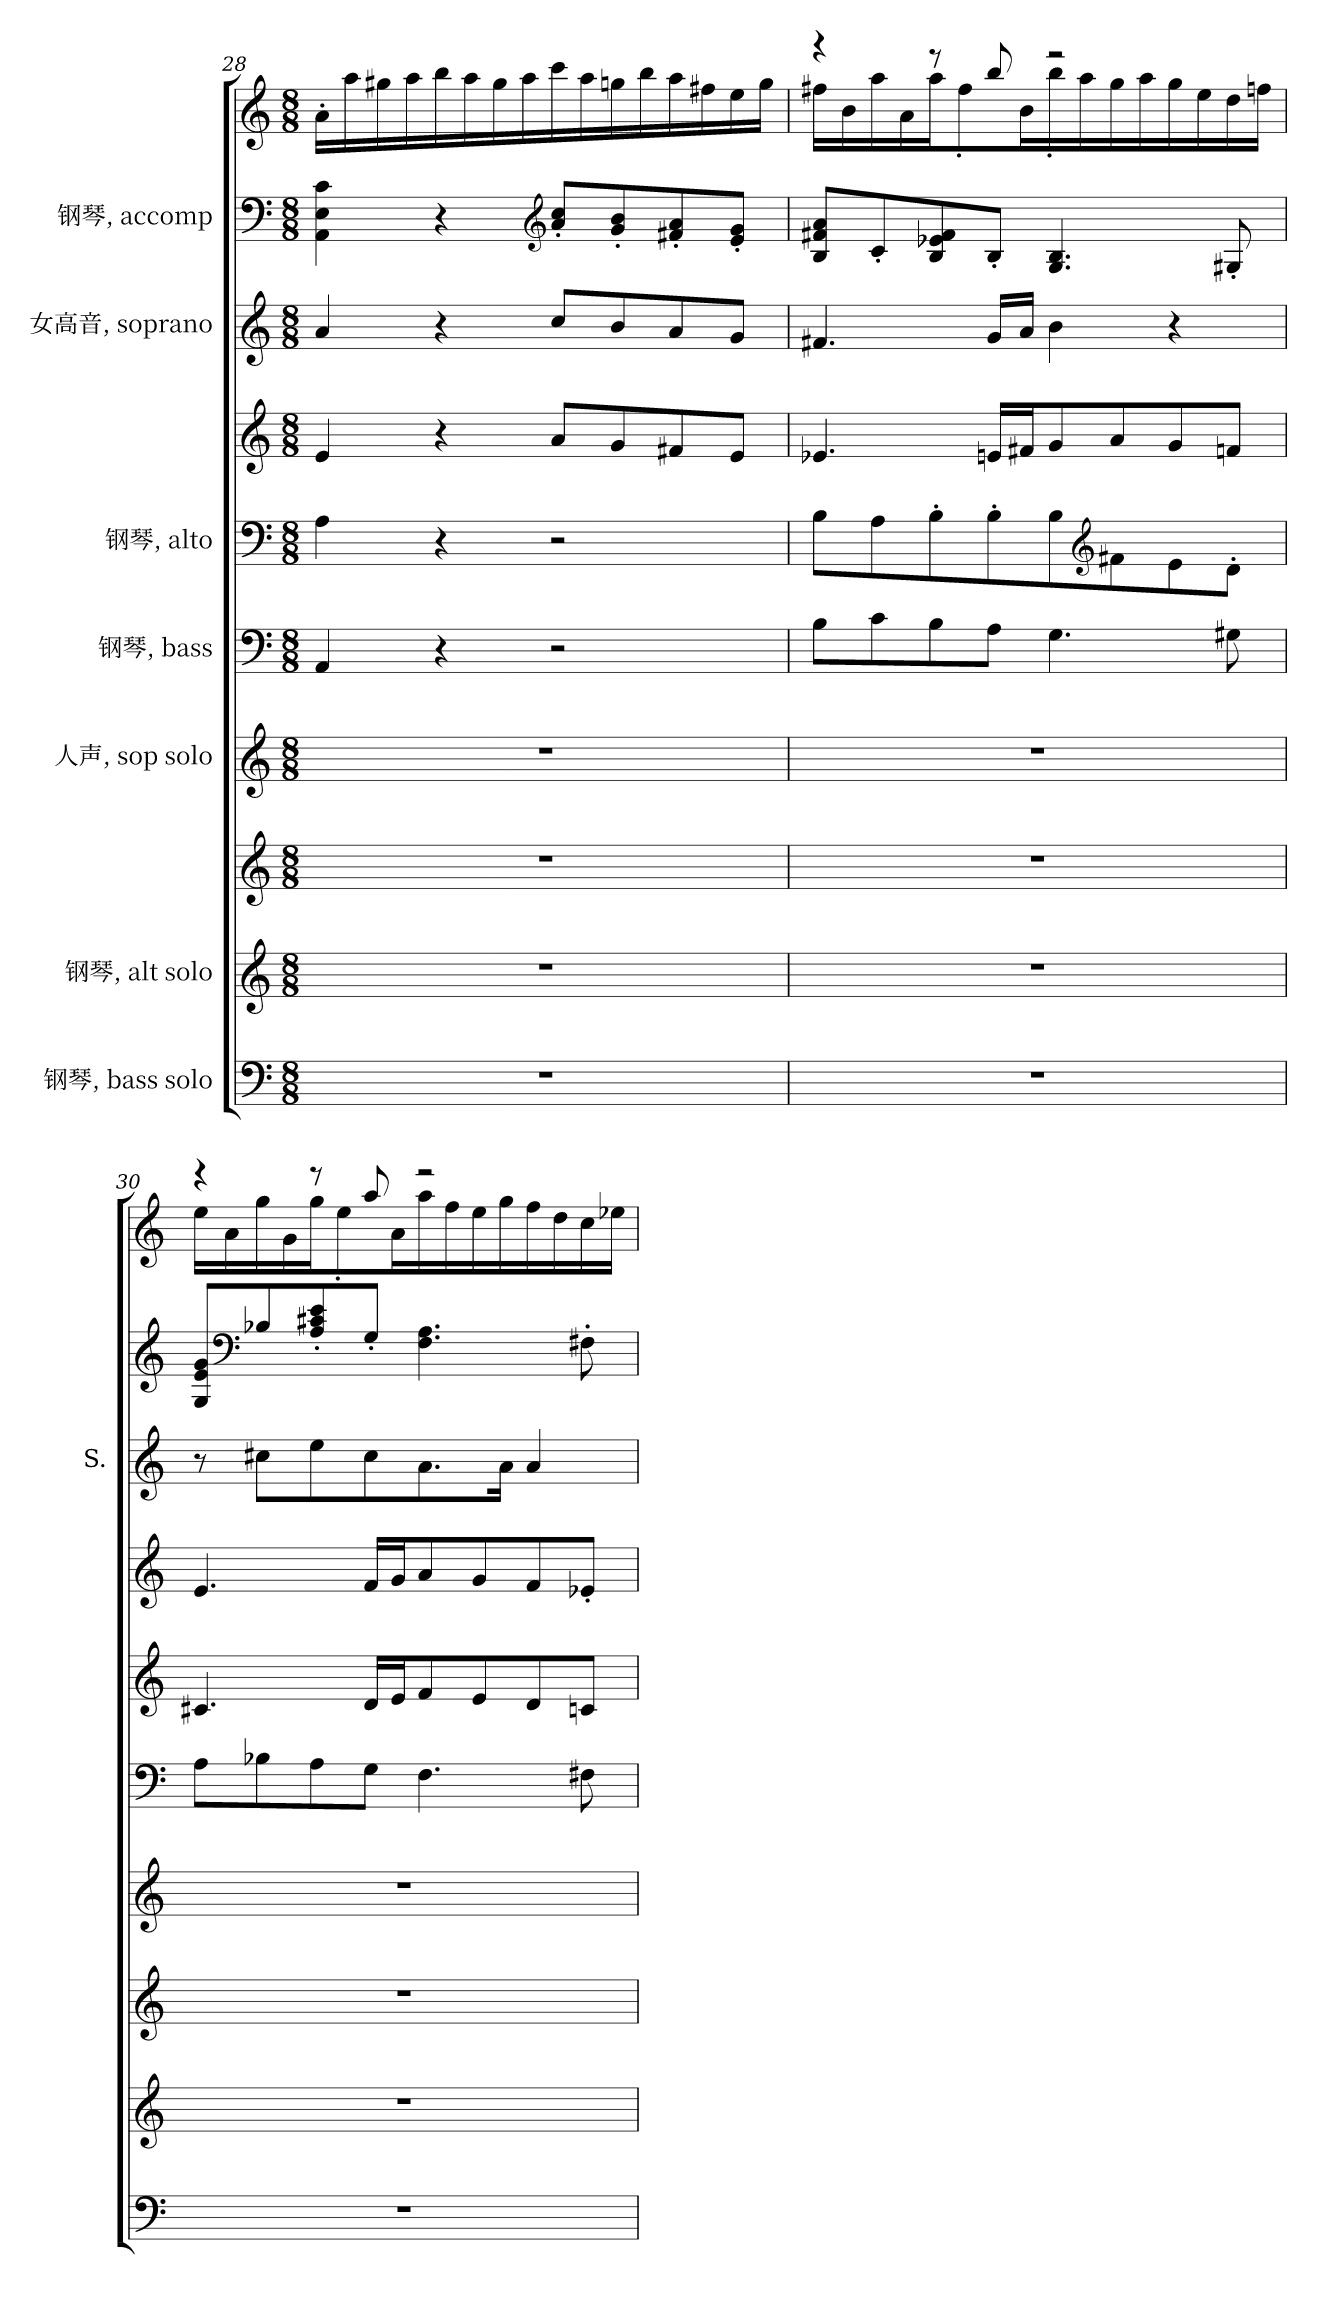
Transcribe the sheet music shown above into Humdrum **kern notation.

**kern	**kern	**kern	**kern	**kern	**kern	**kern	**kern	**kern	**kern
*part7	*part6	*part6	*part5	*part4	*part3	*part3	*part2	*part1	*part1
*staff10	*staff9	*staff8	*staff7	*staff6	*staff5	*staff4	*staff3	*staff2	*staff1
*I"钢琴, bass solo	*I"钢琴, alt solo	*	*I"人声, sop solo	*I"钢琴, bass	*I"钢琴, alto	*	*I"女高音, soprano	*I"钢琴, accomp	*
*	*	*	*	*	*	*	*I'S.	*	*
*clefF4	*clefG2	*clefG2	*clefG2	*clefF4	*clefF4	*clefG2	*clefG2	*clefF4	*clefG2
*k[]	*k[]	*k[]	*k[]	*k[]	*k[]	*k[]	*k[]	*k[]	*k[]
*M8/8	*M8/8	*M8/8	*M8/8	*M8/8	*M8/8	*M8/8	*M8/8	*M8/8	*M8/8
=28	=28	=28	=28	=28	=28	=28	=28	=28	=28
1r	1r	1r	1r	4AA/	4A\	4e/	4a/	4AA\ 4E\ 4c\	16a'\LL
.	.	.	.	.	.	.	.	.	16aa\
.	.	.	.	.	.	.	.	.	16gg#X\
.	.	.	.	.	.	.	.	.	16aa\
.	.	.	.	4r	4r	4r	4r	4r	16bb\
.	.	.	.	.	.	.	.	.	16aa\
.	.	.	.	.	.	.	.	.	16gg#\
.	.	.	.	.	.	.	.	.	16aa\
*	*	*	*	*	*	*	*	*clefG2	*
.	.	.	.	2r	2r	8a/L	8cc/L	8a/' 8cc/'L	16ccc\
.	.	.	.	.	.	.	.	.	16aa\
.	.	.	.	.	.	8g/	8b/	8g/' 8b/'	16ggn\
.	.	.	.	.	.	.	.	.	16bb\
.	.	.	.	.	.	8f#X/	8a/	8f#X/' 8a/'	16aa\
.	.	.	.	.	.	.	.	.	16ff#X\
.	.	.	.	.	.	8e/J	8g/J	8e/' 8g/'J	16ee\
.	.	.	.	.	.	.	.	.	16gg\JJ
!!LO:PB:g=z
=29	=29	=29	=29	=29	=29	=29	=29	=29	=29
*	*	*	*	*	*	*	*	*	*^
1r	1r	1r	1r	8B\L	8B\L	4.e-X/	4.f#X/	8B/ 8f#X/ 8a/L	4r	16ff#X\LL
.	.	.	.	.	.	.	.	.	.	16b\
.	.	.	.	8c\	8A\	.	.	8c'/	.	16aa\
.	.	.	.	.	.	.	.	.	.	16a\
.	.	.	.	8B\	8B'\	.	.	8B/ 8e-X/ 8f#/	8r	16aa\J
.	.	.	.	.	.	.	.	.	.	8ff#'\
.	.	.	.	8A\J	8B'\	16en/LL	16g/LL	8B'/J	8bb/	.
.	.	.	.	.	.	16f#X/J	16a/JJ	.	.	16b\L
.	.	.	.	4.G\	8B\	8g/	4b\	4.G/ 4.B/	2r	16bb'\
.	.	.	.	.	.	.	.	.	.	16aa\
*	*	*	*	*	*clefG2	*	*	*	*	*
.	.	.	.	.	8f#X\	8a/	.	.	.	16gg\
.	.	.	.	.	.	.	.	.	.	16aa\
.	.	.	.	.	8e\	8g/	4r	.	.	16gg\
.	.	.	.	.	.	.	.	.	.	16ee\
.	.	.	.	8G#X\	8d'\J	8fn/J	.	8G#X'/	.	16dd\
.	.	.	.	.	.	.	.	.	.	16ffn\JJ
=30	=30	=30	=30	=30	=30	=30	=30	=30	=30	=30
1r	1r	1r	1r	8A\L	4.c#X/	4.e/	8r	8G/ 8e/ 8g/L	4r	16ee\LL
.	.	.	.	.	.	.	.	.	.	16a\
*	*	*	*	*	*	*	*	*clefF4	*	*
.	.	.	.	8B-X\	.	.	8cc#X\L	8B-X/	.	16gg\
.	.	.	.	.	.	.	.	.	.	16g\
.	.	.	.	8A\	.	.	8ee\	8A/' 8c#X/' 8e/'	8r	16gg\J
.	.	.	.	.	.	.	.	.	.	8ee'\
.	.	.	.	8G\J	16d/LL	16f/LL	8cc#\	8G'/J	8aa/	.
.	.	.	.	.	16e/J	16g/J	.	.	.	16a\L
.	.	.	.	4.F\	8f/	8a/	8.a\	4.F\ 4.A\	2r	16aa\
.	.	.	.	.	.	.	.	.	.	16ff\
.	.	.	.	.	8e/	8g/	.	.	.	16ee\
.	.	.	.	.	.	.	16a\Jk	.	.	16gg\
.	.	.	.	.	8d/	8f/	4a/	.	.	16ff\
.	.	.	.	.	.	.	.	.	.	16dd\
.	.	.	.	8F#X\	8cn/J	8e-X'/J	.	8F#X'\	.	16cc\
.	.	.	.	.	.	.	.	.	.	16ee-X\JJ
*	*	*	*	*	*	*	*	*	*v	*v
=	=	=	=	=	=	=	=	=	=
*-	*-	*-	*-	*-	*-	*-	*-	*-	*-
